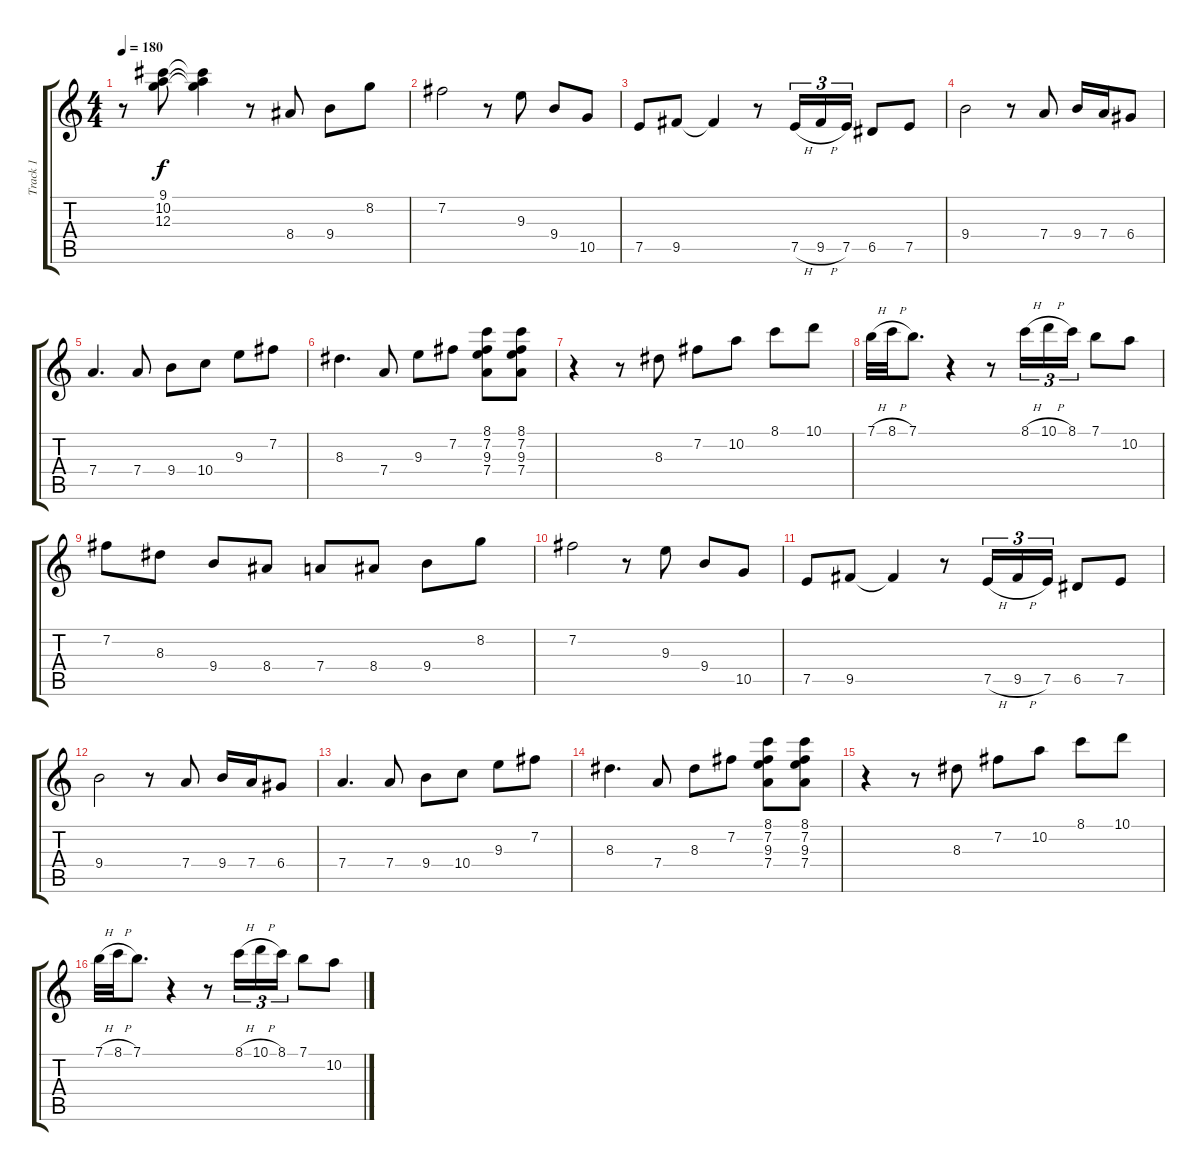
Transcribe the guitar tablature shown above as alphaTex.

\track ("Track 1" "Track 1") {instrument acousticguitarsteel}
\staff {score tabs}
\tuning (E4 B3 G3 D3 A2 E2) {hide}
\ts (4 4)
\tempo 180
\clef g2
\ks c
r.8{dy f} (9.1 10.2 12.3).8 (9.1{t} 10.2{t} 12.3{t}).4 r.8 8.4.8 9.4.8 8.2.8 |
7.2.2 r.8 9.3.8 9.4.8 10.5.8 |
7.5.8 9.5.8 9.5{t}.4 r.8 7.5{h}.16{tu (3 2)} 9.5{h}.16{tu (3 2)} 7.5.16{tu (3 2)} 6.5.8 7.5.8 |
9.4.2 r.8 7.4.8 9.4.16 7.4.16 6.4.8 |
7.4.4{d} 7.4.8 9.4.8 10.4.8 9.3.8 7.2.8 |
8.3.4{d} 7.4.8 9.3.8 7.2.8 (8.1 7.2 9.3 7.4).8 (8.1 7.2 9.3 7.4).8 |
r.4 r.8 8.3.8 7.2.8 10.2.8 8.1.8 10.1.8 |
7.1{h}.32 8.1{h}.32 7.1.8{d} r.4 r.8 8.1{h}.16{tu (3 2)} 10.1{h}.16{tu (3 2)} 8.1.16{tu (3 2)} 7.1.8 10.2.8 |
7.2.8 8.3.8 9.4.8 8.4.8 7.4.8 8.4.8 9.4.8 8.2.8 |
7.2.2 r.8 9.3.8 9.4.8 10.5.8 |
7.5.8 9.5.8 9.5{t}.4 r.8 7.5{h}.16{tu (3 2)} 9.5{h}.16{tu (3 2)} 7.5.16{tu (3 2)} 6.5.8 7.5.8 |
9.4.2 r.8 7.4.8 9.4.16 7.4.16 6.4.8 |
7.4.4{d} 7.4.8 9.4.8 10.4.8 9.3.8 7.2.8 |
8.3.4{d} 7.4.8 8.3.8 7.2.8 (8.1 7.2 9.3 7.4).8 (8.1 7.2 9.3 7.4).8 |
r.4 r.8 8.3.8 7.2.8 10.2.8 8.1.8 10.1.8 |
7.1{h}.32 8.1{h}.32 7.1.8{d} r.4 r.8 8.1{h}.16{tu (3 2)} 10.1{h}.16{tu (3 2)} 8.1.16{tu (3 2)} 7.1.8 10.2.8
